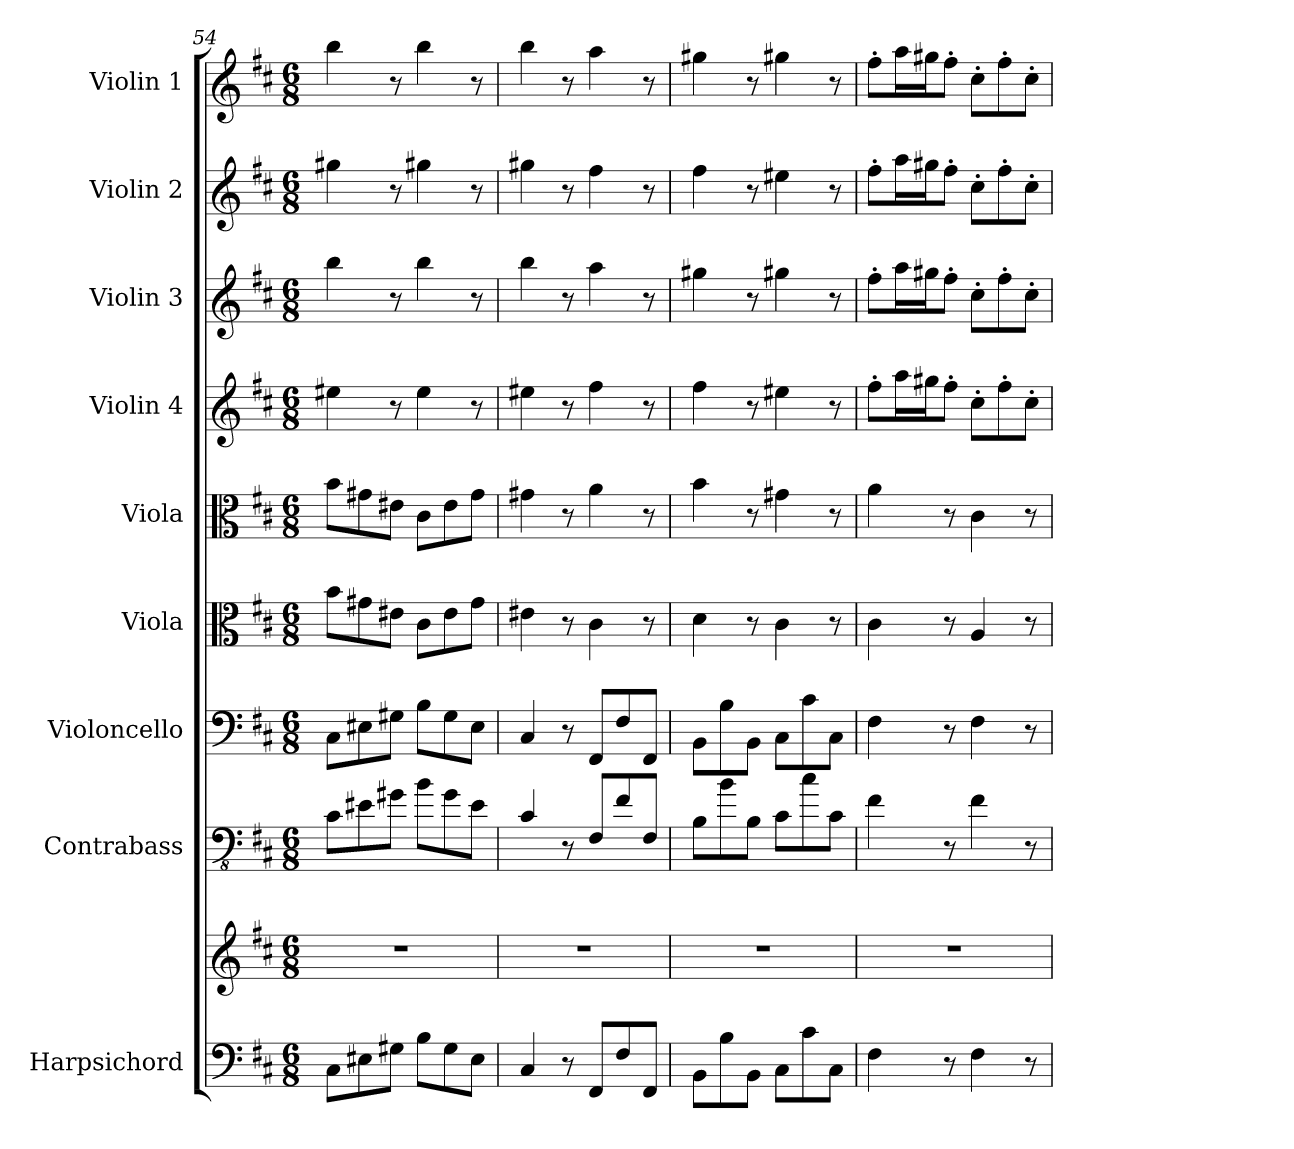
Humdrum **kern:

**kern	**kern	**kern	**kern	**kern	**kern	**kern	**kern	**kern	**kern
*part9	*part9	*part8	*part7	*part6	*part5	*part4	*part3	*part2	*part1
*staff10	*staff9	*staff8	*staff7	*staff6	*staff5	*staff4	*staff3	*staff2	*staff1
*I"Harpsichord	*	*I"Contrabass	*I"Violoncello	*I"Viola	*I"Viola	*I"Violin 4	*I"Violin 3	*I"Violin 2	*I"Violin 1
*I'Hch.	*	*I'Cb.	*I'Vc.	*I'Vla.	*I'Vla.	*I'Vln. 4	*I'Vln. 3	*I'Vln. 2	*I'Vln. 1
!!LO:PB:g=z
*clefF4	*clefG2	*clefFv4	*clefF4	*clefC3	*clefC3	*clefG2	*clefG2	*clefG2	*clefG2
*	*	*ITrd7c12	*	*	*	*	*	*	*
*k[f#c#]	*k[f#c#]	*k[f#c#]	*k[f#c#]	*k[f#c#]	*k[f#c#]	*k[f#c#]	*k[f#c#]	*k[f#c#]	*k[f#c#]
*M6/8	*M6/8	*M6/8	*M6/8	*M6/8	*M6/8	*M6/8	*M6/8	*M6/8	*M6/8
=54	=54	=54	=54	=54	=54	=54	=54	=54	=54
8C#\L	2.r	8CC#\L	8C#\L	8b\L	8b\L	4ee#X\	4bb\	4gg#X\	4bb\
8E#X\	.	8EE#X\	8E#X\	8g#X\	8g#X\	.	.	.	.
8G#X\J	.	8GG#X\J	8G#X\J	8e#X\J	8e#X\J	8r	8r	8r	8r
8B\L	.	8BB\L	8B\L	8c#\L	8c#\L	4ee#\	4bb\	4gg#X\	4bb\
8G#\	.	8GG#\	8G#\	8e#\	8e#\	.	.	.	.
8E#\J	.	8EE#\J	8E#\J	8g#\J	8g#\J	8r	8r	8r	8r
=55	=55	=55	=55	=55	=55	=55	=55	=55	=55
4C#/	2.r	4CC#/	4C#/	4e#X\	4g#X\	4ee#X\	4bb\	4gg#X\	4bb\
8r	.	8r	8r	8r	8r	8r	8r	8r	8r
8FF#/L	.	8FFF#/L	8FF#/L	4c#\	4a\	4ff#\	4aa\	4ff#\	4aa\
8F#/	.	8FF#/	8F#/	.	.	.	.	.	.
8FF#/J	.	8FFF#/J	8FF#/J	8r	8r	8r	8r	8r	8r
=56	=56	=56	=56	=56	=56	=56	=56	=56	=56
8BB\L	2.r	8BBB\L	8BB\L	4d\	4b\	4ff#\	4gg#X\	4ff#\	4gg#X\
8B\	.	8BB\	8B\	.	.	.	.	.	.
8BB\J	.	8BBB\J	8BB\J	8r	8r	8r	8r	8r	8r
8C#\L	.	8CC#\L	8C#\L	4c#\	4g#X\	4ee#X\	4gg#X\	4ee#X\	4gg#X\
8c#\	.	8C#\	8c#\	.	.	.	.	.	.
8C#\J	.	8CC#\J	8C#\J	8r	8r	8r	8r	8r	8r
=57	=57	=57	=57	=57	=57	=57	=57	=57	=57
4F#\	2.r	4FF#\	4F#\	4c#\	4a\	8ff#'\L	8ff#'\L	8ff#'\L	8ff#'\L
.	.	.	.	.	.	16aa\L	16aa\L	16aa\L	16aa\L
.	.	.	.	.	.	16gg#X\J	16gg#X\J	16gg#X\J	16gg#X\J
8r	.	8r	8r	8r	8r	8ff#'\J	8ff#'\J	8ff#'\J	8ff#'\J
4F#\	.	4FF#\	4F#\	4A/	4c#\	8cc#'\L	8cc#'\L	8cc#'\L	8cc#'\L
.	.	.	.	.	.	8ff#'\	8ff#'\	8ff#'\	8ff#'\
8r	.	8r	8r	8r	8r	8cc#'\J	8cc#'\J	8cc#'\J	8cc#'\J
=	=	=	=	=	=	=	=	=	=
*-	*-	*-	*-	*-	*-	*-	*-	*-	*-
